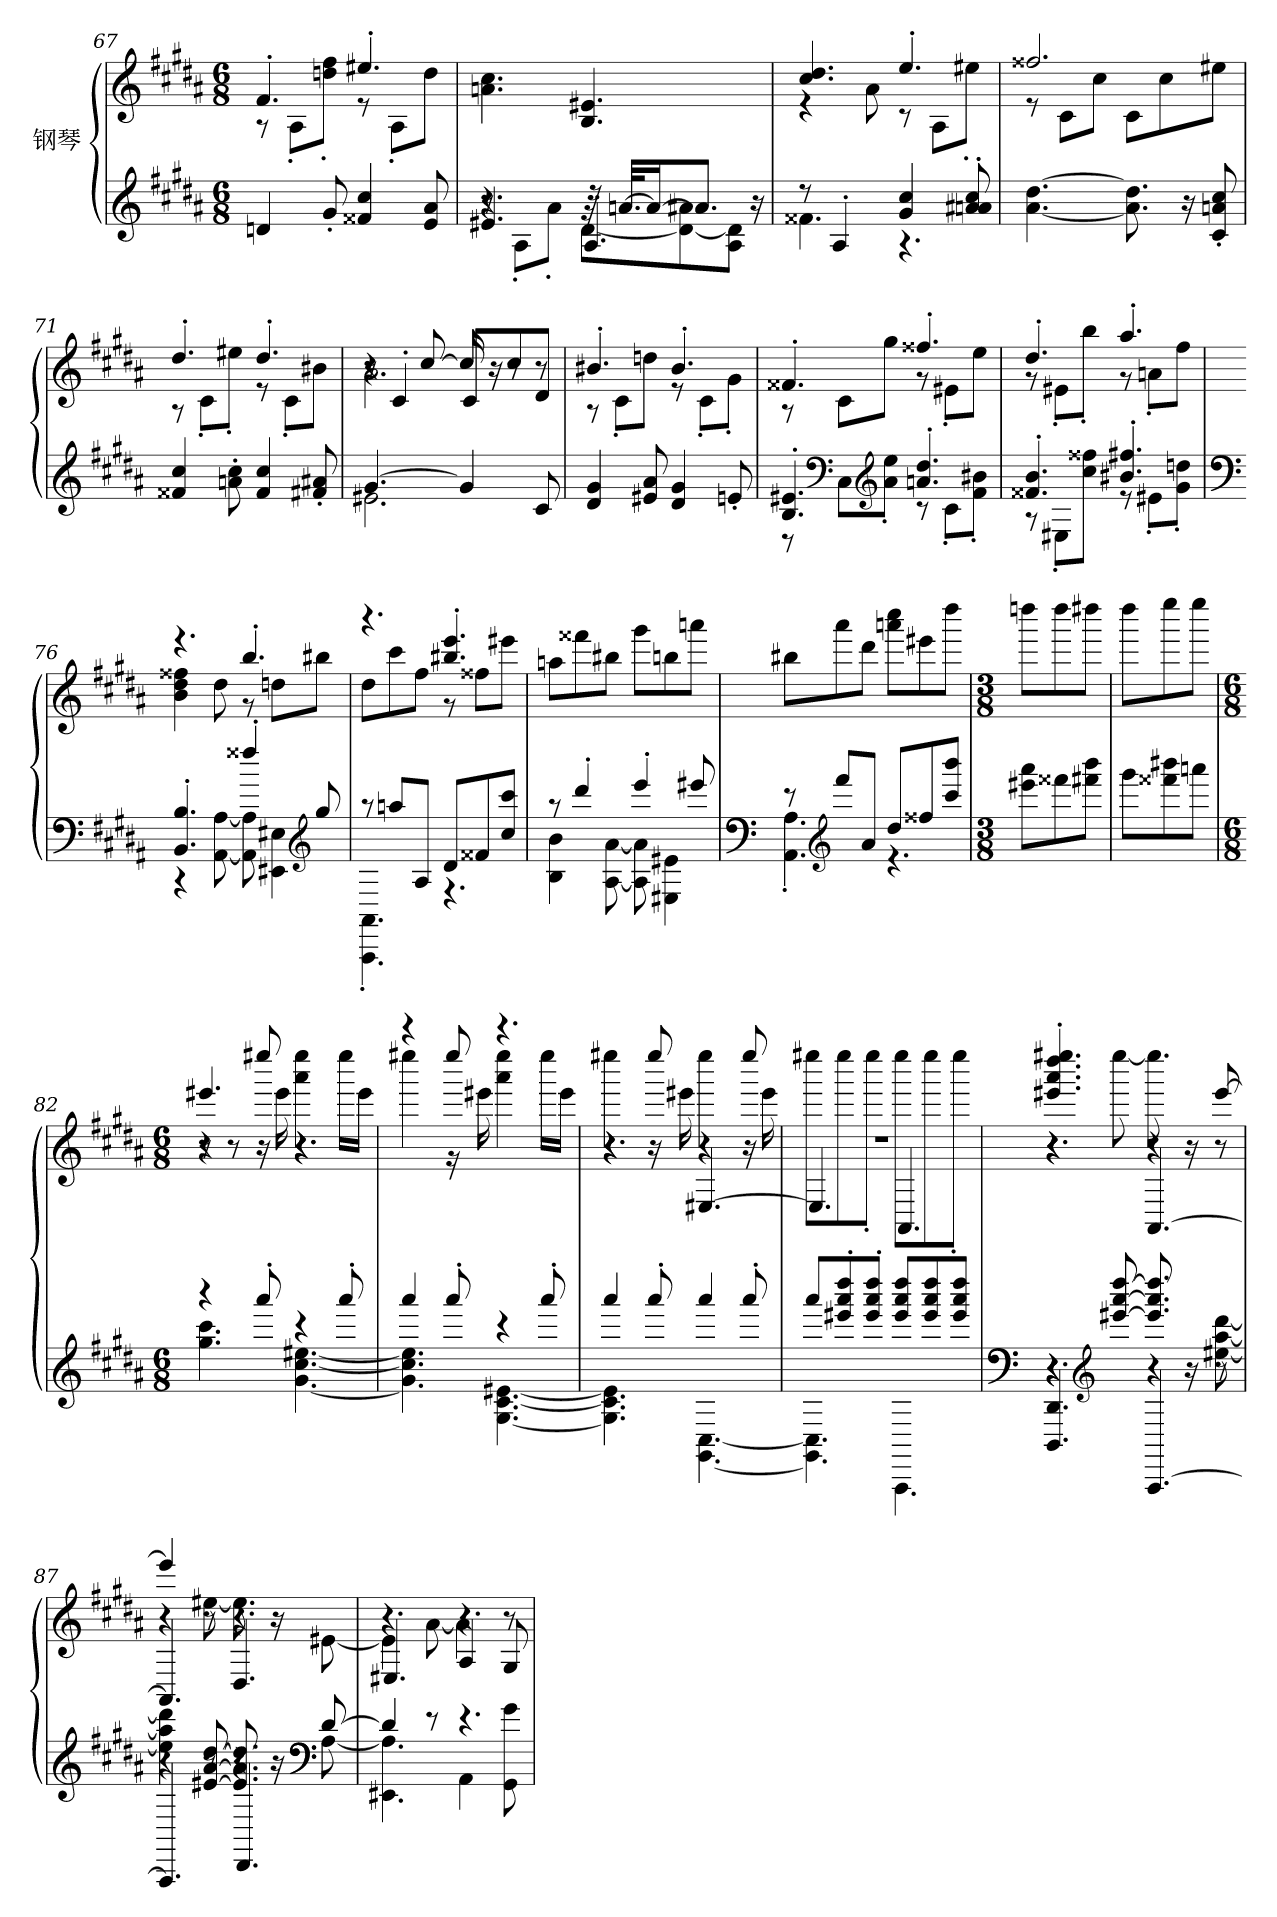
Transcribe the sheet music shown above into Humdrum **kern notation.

**kern	**kern
*part1	*part1
*staff2	*staff1
*I"钢琴	*
*clefG2	*clefG2
*k[f#c#g#d#a#]	*k[f#c#g#d#a#]
*M6/8	*M6/8
*MM218	*MM218
=67	=67
*	*^
4dn/	4.f#'/	8r
.	.	8A#'\L
8g#'/	.	8ddn\' 8ff#\'J
*	*MM216	*
4f##X/ 4cc#/	4.ee#X'/	8r
.	.	8A#'\L
8e/ 8a#/	.	8dd\J
*	*v	*v
=68	=68
*	*MM209
*^	*
*	*^	*
4.r	8r	4.e#X/	4.an\ 4.cc#\
.	8A#'\L	.	.
.	8a#'\J	.	.
*	*	*	*MM208
64r	[8d#\L	4.A#'/	4.B/ 4.e#X/
[32.an/KLL	.	.	.
16a/J_	.	.	.
8.a/J]	8d#\_ 8a#X\	.	.
.	8A#\ 8d#\]J	.	.
16r	.	.	.
*v	*v	*v	*
!!LO:LB:g=z
=69	=69
*	*MM207
*^	*^
8r	4.f##X\	4.cc#/ 4.dd#/	4r
4A#'/	.	.	.
.	.	.	8a#\
*	*	*MM214	*
4g#/ 4cc#/	4.r	4.ee'/	8r
.	.	.	8A#\L
8an/' 8a#X/' 8cc#/'	.	.	8ee#X'\J
*v	*v	*	*
=70	=70	=70
*	*MM191	*
[4.a#\ [4.dd#\	2.ff##X/	8r
.	.	8c#\L
.	.	8cc#\J
*	*MM213	*
8.a#\] 8.dd#\]	.	8c#\L
.	.	8cc#\
16r	.	.
8c#/' 8an/' 8cc#/'	.	8ee#X\J
=71	=71	=71
*	*MM203	*
4f##X/ 4cc#/	4.dd#'/	8r
.	.	8c#'\L
8an\' 8cc#\'	.	8ee#X'\J
*	*MM211	*
4f##/ 4cc#/	4.dd#'/	8r
.	.	8c#'\L
8f#X/' 8a#X/'	.	8b#X\J
*	*v	*v
=72	=72
*	*MM205
*^	*^
*	*	*	*^
[4.g#/	2.e#X\	4r	2.a#\	8r
.	.	.	.	4c#'/
.	.	[8cc#/	.	.
*	*	*MM211	*	*
4g#/]	.	16cc#/]	.	8c#/L
.	.	16r	.	.
.	.	8r	.	8cc#/
8c#/	.	8r	.	8d#/J
*v	*v	*	*	*
*	*v	*v	*v
!!LO:LB:g=z
=73	=73
*	*MM206
*	*^
4d#/ 4g#/	4.b#X'/	8r
.	.	8c#'\L
8e#X/ 8a#/	.	8ddn\J
*	*MM211	*
4d#/ 4g#/	4.b#'/	8r
.	.	8c#'\L
8en'/	.	8g#'\J
=74	=74	=74
*	*MM209	*
*^	*	*
4.B/' 4.e#X/'	8r	4.f##X'/	8r
*clefF4	*	*	*
.	8C#\L	.	8c#\L
*clefG2	*	*	*
.	8a#\' 8ee\'J	.	8gg#\J
*	*	*MM229	*
4.an/' 4.dd#/'	8r	4.ff##X'/	8r
.	8c#'\L	.	8e#X'\L
.	8f#\' 8b#X\'J	.	8ee\J
=75	=75	=75	=75
*	*	*MM212	*
4.f##X/' 4.b/'	8r	4.dd#'/	8r
.	8E#X'\L	.	8e#X'\L
.	8cc#\ 8ff##X\J	.	8bb'\J
*	*	*MM231	*
4.b#X/' 4.ff#X/'	8r	4.aa#'/	8r
.	8e#X'\L	.	8an'\L
.	8g#\' 8ddn\'J	.	8ff#\J
!!LO:LB:g=z	!!
=76	=76	=76	=76
*clefF4	*	*	*
*	*	*MM211	*
4.BB/' 4.B/'	4r	4.r	4b\ 4dd#\ 4ff##X\
.	[8AA#\ [8A#\	.	8dd#\
*	*	*MM234	*
4ff##X'/	8AA#\] 8A#\]	4.bb'/	8r
.	4EE#X\ 4E#X\	.	8ddn\L
*clefG2	*	*	*
8gg#/	.	.	8bb#X\J
=77	=77	=77	=77
*	*	*MM216	*
8r	4.AAA#\' 4.AA#\'	4.r	8dd#\L
8aan/L	.	.	8ccc#\
8A#/J	.	.	8ff#\J
*	*	*MM252	*
8d#/L	4.r	4.bb#X/' 4.eee/'	8r
8f##X/	.	.	8ff##X\L
8cc#/ 8ccc#/J	.	.	8eee#X\J
*	*	*v	*v
=78	=78	=78
*	*	*MM232
8r	4B\ 4b\	8aan\L
4ddd#'/	.	8fff##X\
.	[8A#\ [8a#\	8bb#X\J
*	*	*MM238
4eee'/	8A#\] 8a#\]	8ggg#\L
.	4E#X\ 4e#X\	8bbn\
8eee#X/	.	8aaan\J
!!LO:LB:g=z
=79	=79	=79
*clefF4	*	*
*	*	*MM257
8r	4.AA#\' 4.A#\'	8bb#X\L
*clefG2	*	*
8fff#/L	.	8aaa#\
8a#/J	.	8ddd#\J
*	*	*MM242
8dd#/L	4.r	8aaan\ 8cccc#\L
8ff##X/	.	8eee#X\
8ccc#/ 8bbb/J	.	8dddd#\J
*v	*v	*
=80	=80
*M3/8	*M3/8
*	*MM275
8eee#X\ 8aaa#\L	8ddddn\L
8fff##X\	8dddd\
8fff#X\ 8bbb\J	8dddd#X\J
=81	=81
*	*MM228
8ggg#\L	8dddd#\L
8fff##X\ 8bbb#X\	8eeee\
8aaan\J	8eeee\J
=82	=82
*M6/8	*M6/8
*	*MM234
*^	*^
*	*	*	*^
4r	4.gg#\ 4.ccc#\	4r	8r	4.eee#X/
.	.	.	8r	.
8aaa#'/	.	8eeee#X/	16r	.
.	.	.	16eee#\	.
*	*	*MM232	*	*
4r	[4.g#\ [4.cc#\ [4.ee#X\	4.r	4aaa#\ 4eeee#\	4.r
8aaa#'/	.	.	16eeee#\LL	.
.	.	.	16eee#\JJ	.
*	*	*v	*v	*v
!!LO:LB:g=z
=83	=83	=83
*	*	*MM225
*	*	*^
4aaa#/	4.g#\] 4.cc#\] 4.ee#\]	4r	4eeee#X\
8aaa#'/	.	8eeee#/	16r
.	.	.	16eee#X\
*	*	*MM248	*
4r	[4.G#\ [4.c#\ [4.e#X\	4.r	4aaa#\ 4eeee#\
8aaa#'/	.	.	16eeee#\LL
.	.	.	16eee#\JJ
*	*	*v	*v
=84	=84	=84
*	*	*MM226
*	*	*^
*	*	*	*^
4aaa#/	4.G#\] 4.c#\] 4.e#\]	4.r	4eeee#X\	4r
8aaa#'/	.	.	16r	8eeee#/
.	.	.	16eee#X\	.
*	*	*MM232	*	*
4aaa#/	[4.GG#\ [4.C#\	4r	4eeee#\	[4.E#X/
8aaa#'/	.	8eeee#/	16r	.
.	.	.	16eee#\	.
=85	=85	=85	=85	=85
8aaa#/L	4.GG#\] 4.C#\]	2.r	8eeee#X\L	4.E#/]
8eee#X/' 8aaa#/' 8dddd#/'	.	.	8eeee#\	.
8eee#/' 8aaa#/' 8dddd#/'J	.	.	8eeee#'\J	.
*	*	*MM214	*	*
8eee#/ 8aaa#/ 8dddd#/L	4.AAA#\	.	8eeee#\L	4.AA#/
8eee#/ 8aaa#/ 8dddd#/	.	.	8eeee#\	.
8eee#/ 8aaa#/ 8dddd#/J	.	.	8eeee#'\J	.
*v	*v	*	*	*
!!LO:PB:g=z	!!	!!
=86	=86	=86	=86
*clefF4	*	*	*
*	*MM222	*	*
*^	*	*	*
*	*^	*	*	*
4r	4.r	4.DDD#/ 4.DD#/	4.eee#X/' 4.aaa#/' 4.dddd#/' 4.eeee#X/'	4r	4.r
*clefG2	*	*	*	*	*
[8eee#X/ [8aaa#/ [8dddd#/	.	.	.	[8eeee#\	.
*	*	*	*MM200	*	*
8.eee#/] 8.aaa#/] 8.dddd#/]	4r	[4.AAA#/	4r	8.eeee#\]	[4.AA#/
16r	.	.	.	16r	.
8r	[8ee#X\ [8aa#\ [8ddd#\	.	[8eee#/	8r	.
=87	=87	=87	=87	=87	=87
*	*	*	*MM196	*	*
4r	4ee#\] 4aa#\] 4ddd#\]	4.AAA#/]	4eee#/]	4r	4.AA#/]
[8e#X/ [8a#/ [8dd#/	8r	.	8r	[8ee#X\	.
*	*	*	*MM224	*	*
8.e#/] 8.a#/] 8.dd#/]	4r	4.DD#/	4.r	8.ee#\]	4.D#/
16r	.	.	.	16r	.
*clefF4	*	*	*	*	*
[8d#/	[8A#\	.	.	[8e#X\	.
*v	*v	*v	*	*	*
=88	=88	=88	=88
*	*MM214	*	*
*^	*	*	*
4d#/]	4.EE#X\ 4.A#\]	4.r	4e#\]	4.E#X/
8r	.	.	[8a#\	.
*	*	*MM220	*	*
4.r	4AA#\	4A#/	4a#\]	4.r
.	8GG#\ 8g#\	8G#/	8r	.
*v	*v	*	*	*
*	*v	*v	*v
=	=
*-	*-
